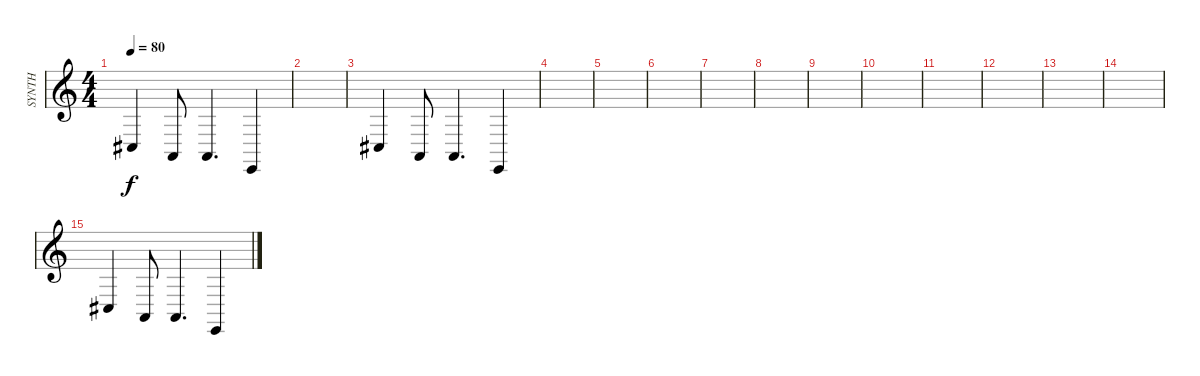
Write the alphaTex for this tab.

\track ("SYNTH" "SYNTH") {instrument lead2sawtooth}
\staff {score}
\tuning (Eb4 Bb3 Gb3 Db3 Ab2 Eb2) {hide}
\ts (4 4)
\tempo 80
\clef g2
\ks c
5.5.4{dy f} 1.5.8 1.5.4{d} 1.6.4 |
|
5.5.4 1.5.8 1.5.4{d} 1.6.4 |
|
|
|
|
|
|
|
|
|
|
|
5.5.4 1.5.8 1.5.4{d} 1.6.4
